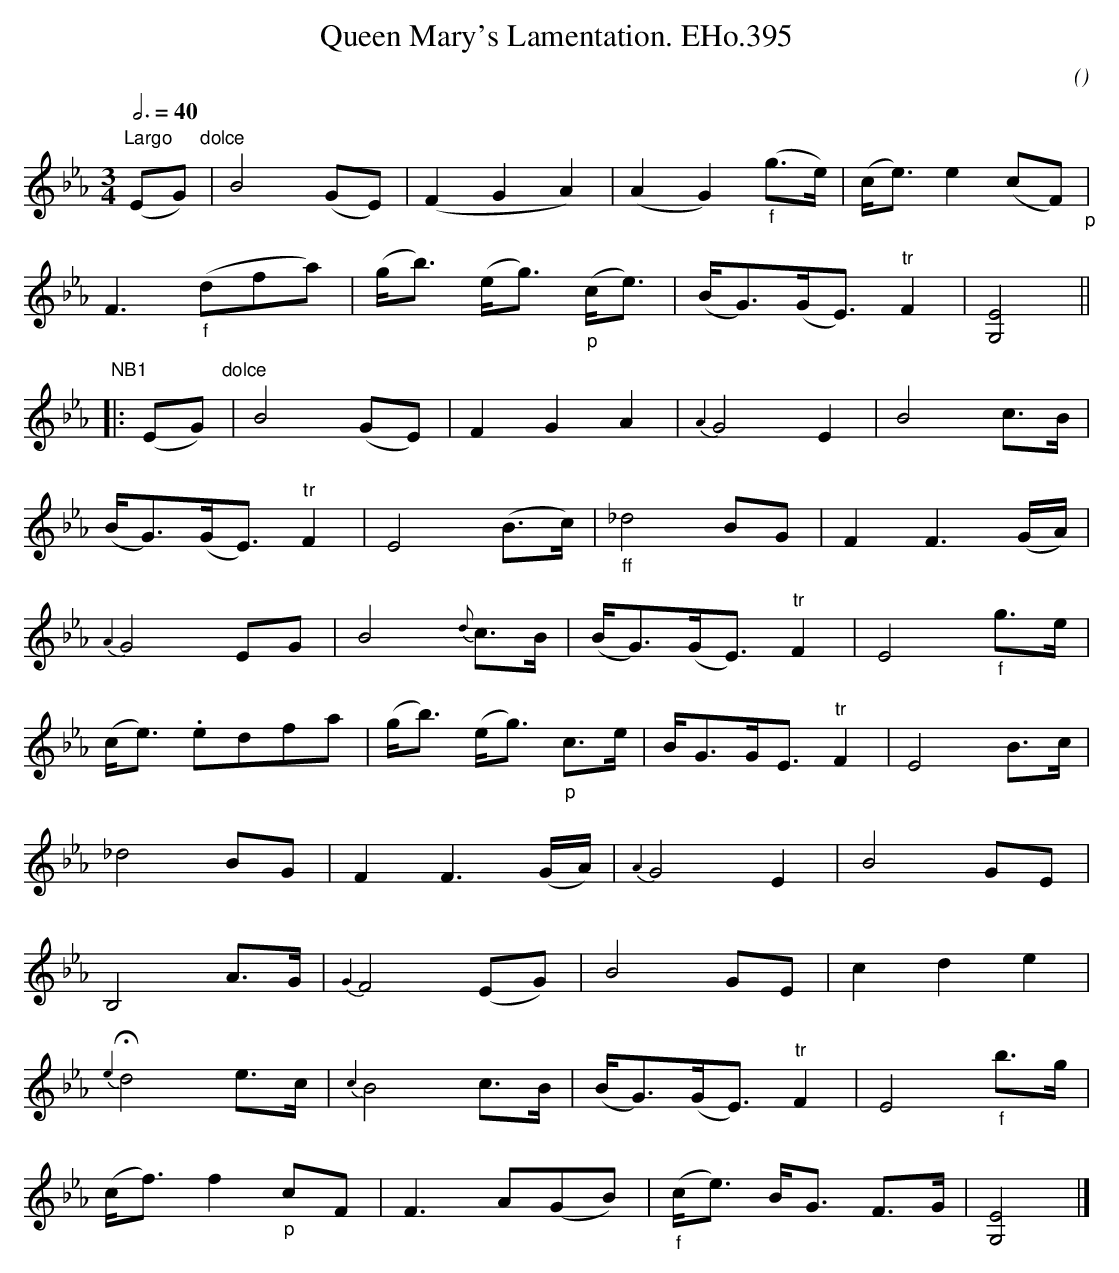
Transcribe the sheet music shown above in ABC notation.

X:1
T:Queen Mary's Lamentation. EHo.395
M:3/4
L:1/8
Q:3/4=40
C:
O:
K:Eb
"Largo"(EG ) "dolce"| B4 (GE) | (F2G2A2) | (A2G2)"_f"(g>e) | (c<e)e2(cF)"_p" |
F3"_f"(dfa) | (g<b) (e<g) "_p"(c<e) | (B<G)(G<E) "tr"F2 | [G,4E4] ||
"NB1"|: (EG)"dolce"  | B4(GE) | F2G2A2 | {A2}G4E2 | B4 c>B |
(B<G)(G<E) "tr"F2 | E4(B>c) | "_ff"_d4BG | F2F3(G/A/) |
{A2}G4EG | B4{d}c>B | (B<G)(G<E)"tr"F2 | E4"_f"g>e |
(c<e) .edfa | (g<b) (e<g) "_p"c>e | B<GG<E "tr"F2 | E4 B>c |
_d4BG | F2F3 (G/A/) | {A2}G4 E2 | B4GE |
B,4 A>G | {G2}F4 (EG) | B4 GE | c2d2e2 |
{e2}!fermata!d4 e>c | {c2}B4 c>B | (B<G)(G<E) "tr"F2 | E4"_f"b>g |
(c<f) f2"_p"cF | F3A(GB) | "_f"(c<e) B<G F>G | [G,4E4] |]
